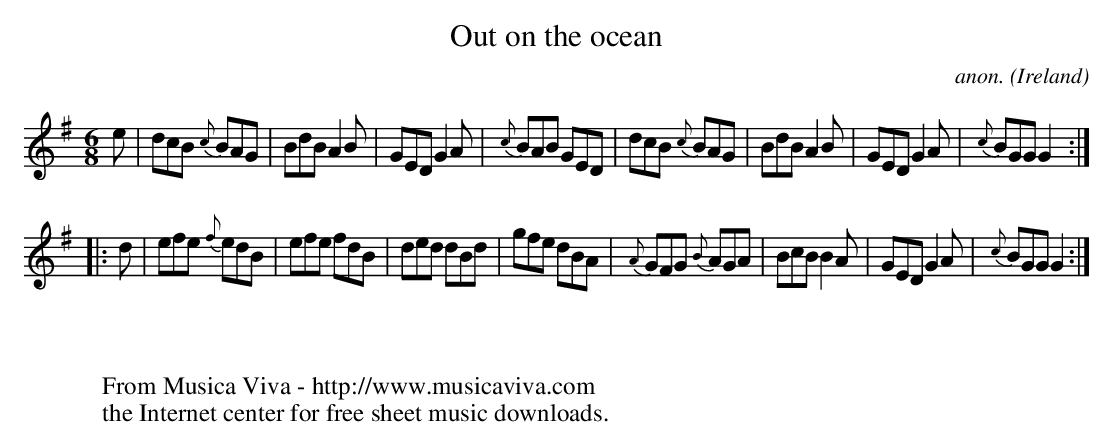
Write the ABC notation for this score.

X:1
T:Out on the ocean
C:anon.
O:Ireland
M:6/8
L:1/8
K:G
e|dcB {c}BAG|BdB A2B|GED G2A|{c}BAB GED|dcB {c}BAG|BdB A2B|GED G2A|{c}BGG G2:|
|:d|efe {f}edB|efe fdB|ded dBd|gfe dBA|{A}GFG {B}AGA|BcB B2A|GED G2A|{c}BGG G2:|
W:
W:
W: From Musica Viva - http://www.musicaviva.com
W: the Internet center for free sheet music downloads.
